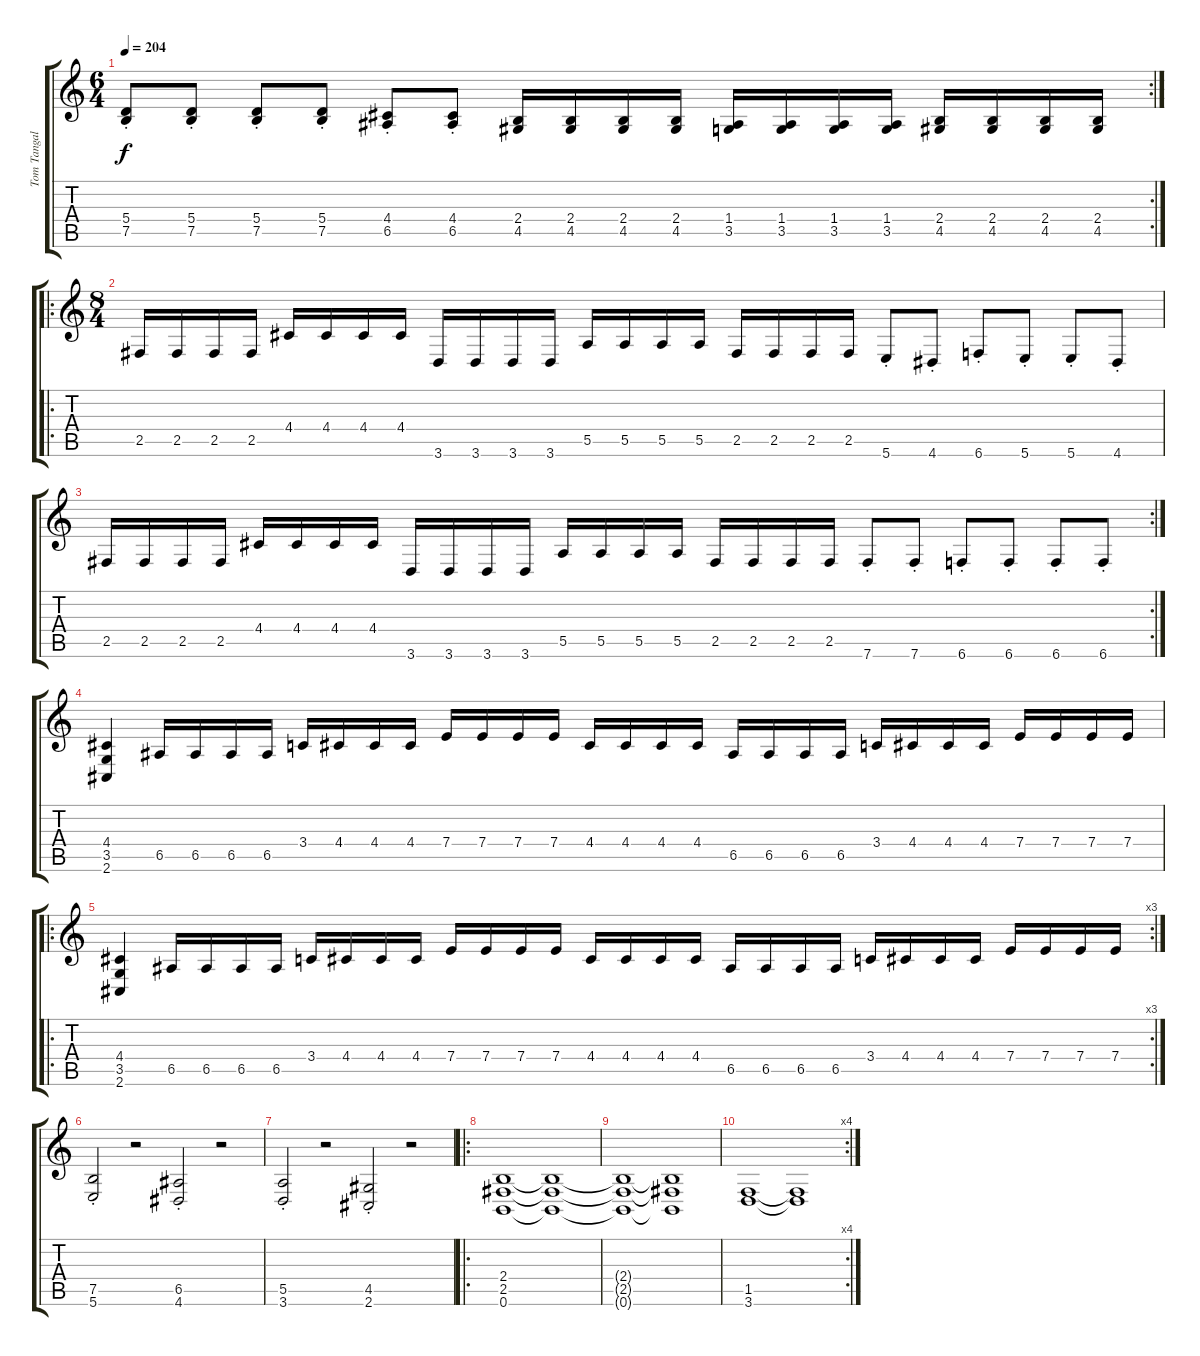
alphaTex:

\track ("Tom Tangalos" "Tom Tangal") {instrument distortionguitar}
\staff {score tabs}
\tuning (B3 Gb3 D3 A2 E2 B1) {hide}
\rc 2
\ts (6 4)
\tempo 204
\clef g2
\ks c
(5.4{st} 7.5{st}).8{dy f} (5.4{st} 7.5{st}).8 (5.4{st} 7.5{st}).8 (5.4{st} 7.5{st}).8 (4.4{st} 6.5{st}).8 (4.4{st} 6.5{st}).8 (2.4 4.5).16 (2.4 4.5).16 (2.4 4.5).16 (2.4 4.5).16 (1.4 3.5).16 (1.4 3.5).16 (1.4 3.5).16 (1.4 3.5).16 (2.4 4.5).16 (2.4 4.5).16 (2.4 4.5).16 (2.4 4.5).16 |
\ro
\ts (8 4)
2.5.16 2.5.16 2.5.16 2.5.16 4.4.16 4.4.16 4.4.16 4.4.16 3.6.16 3.6.16 3.6.16 3.6.16 5.5.16 5.5.16 5.5.16 5.5.16 2.5.16 2.5.16 2.5.16 2.5.16 5.6{st}.8 4.6{st}.8 6.6{st}.8 5.6{st}.8 5.6{st}.8 4.6{st}.8 |
\rc 2
2.5.16 2.5.16 2.5.16 2.5.16 4.4.16 4.4.16 4.4.16 4.4.16 3.6.16 3.6.16 3.6.16 3.6.16 5.5.16 5.5.16 5.5.16 5.5.16 2.5.16 2.5.16 2.5.16 2.5.16 7.6{st}.8 7.6{st}.8 6.6{st}.8 6.6{st}.8 6.6{st}.8 6.6{st}.8 |
(4.4 3.5 2.6).4 6.5.16 6.5.16 6.5.16 6.5.16 3.4.16 4.4.16 4.4.16 4.4.16 7.4.16 7.4.16 7.4.16 7.4.16 4.4.16 4.4.16 4.4.16 4.4.16 6.5.16 6.5.16 6.5.16 6.5.16 3.4.16 4.4.16 4.4.16 4.4.16 7.4.16 7.4.16 7.4.16 7.4.16 |
\ro
\rc 3
(4.4 3.5 2.6).4 6.5.16 6.5.16 6.5.16 6.5.16 3.4.16 4.4.16 4.4.16 4.4.16 7.4.16 7.4.16 7.4.16 7.4.16 4.4.16 4.4.16 4.4.16 4.4.16 6.5.16 6.5.16 6.5.16 6.5.16 3.4.16 4.4.16 4.4.16 4.4.16 7.4.16 7.4.16 7.4.16 7.4.16 |
(7.5{st} 5.6{st}).2 r.2 (6.5{st} 4.6{st}).2 r.2 |
(5.5{st} 3.6{st}).2 r.2 (4.5{st} 2.6{st}).2 r.2 |
\ro
(2.4 2.5 0.6).1 (2.4{t} 2.5{t} 0.6{t}).1 |
(2.4{t} 2.5{t} 0.6{t}).1 (2.4{t} 2.5{t} 0.6{t}).1 |
\rc 4
(1.5 3.6).1 (1.5{t} 3.6{t}).1
